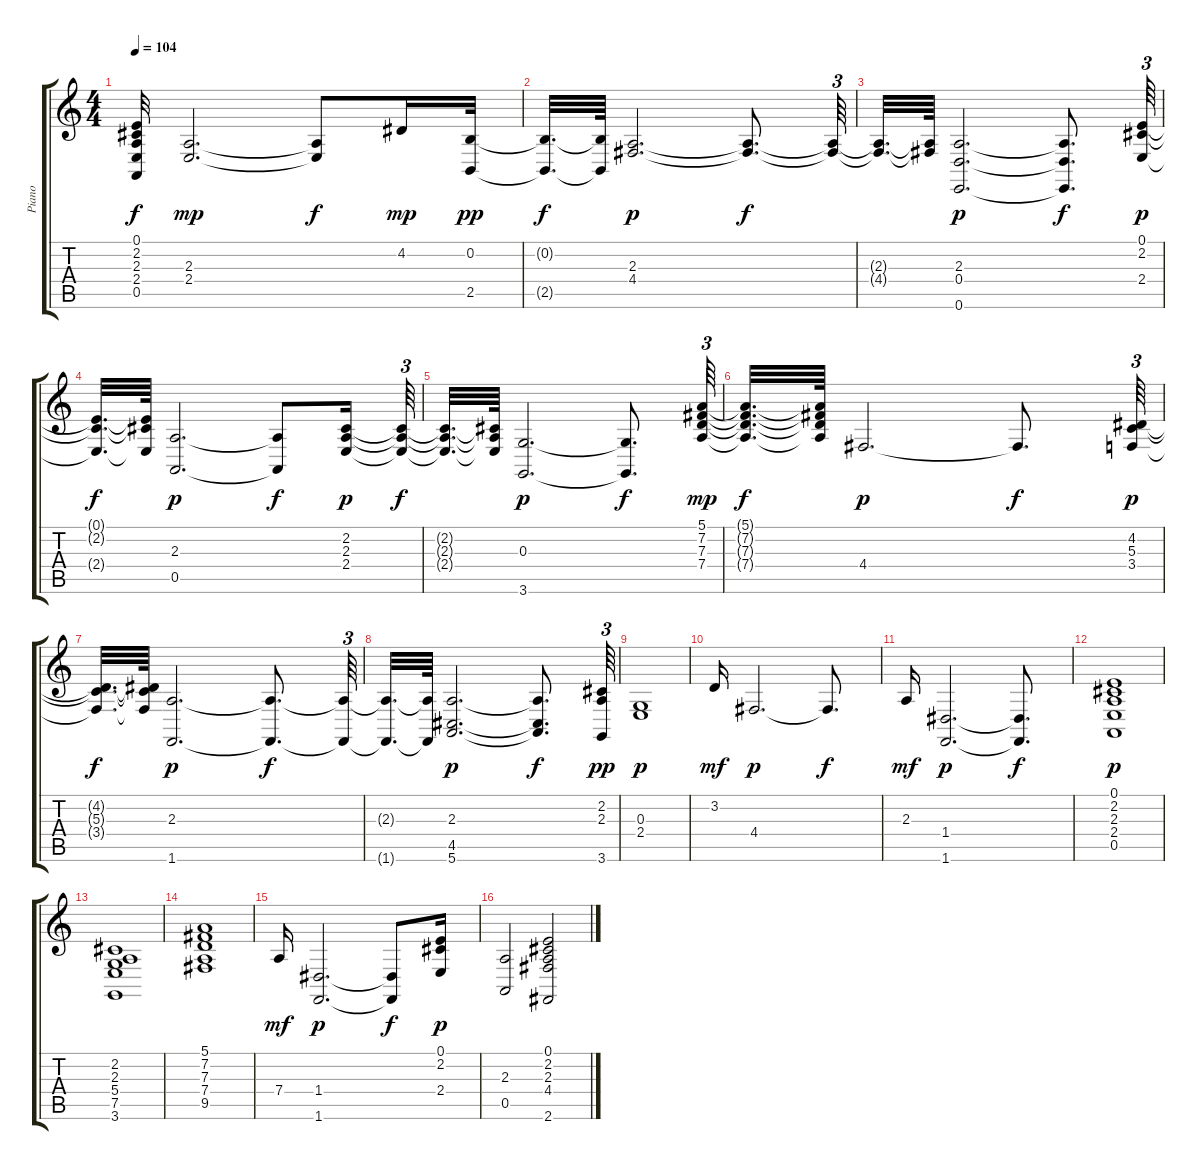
\track ("Piano   " "Piano   ") {instrument acousticgrandpiano}
\staff {score tabs}
\tuning (E4 B3 G3 D3 A2 E2) {hide}
\ts (4 4)
\tempo 104
\clef g2
\ks c
(0.1{t} 2.2{t} 2.3{t} 2.4{t} 0.5{t}).32{dy f} (2.3 2.4).2{d dy mp} (2.3{t} 2.4{t}).8{dy f} 4.2.16{dy mp} (0.2 2.5).32{dy pp} |
(0.2{t} 2.5{t}).32{d dy f} (0.2{t} 2.5{t}).64 (2.3 4.4).2{d dy p} (2.3{t} 4.4{t}).8{d dy f} (2.3{t} 4.4{t}).64{tu (3 2)} |
(2.3{t} 4.4{t}).32{d} (2.3{t} 4.4{t}).64 (2.3 0.4 0.6).2{d dy p} (2.3{t} 0.4{t} 0.6{t}).8{d dy f} (0.1 2.2 2.4).64{tu (3 2) dy p} |
(0.1{t} 2.2{t} 2.4{t}).32{d dy f} (0.1{t} 2.2{t} 2.4{t}).64 (2.3 0.5).2{d dy p} (2.3{t} 0.5{t}).8{dy f} (2.2 2.3 2.4).16{dy p} (2.2{t} 2.3{t} 2.4{t}).64{tu (3 2) dy f} |
(2.2{t} 2.3{t} 2.4{t}).32{d} (2.2{t} 2.3{t} 2.4{t}).64 (0.3 3.6).2{d dy p} (0.3{t} 3.6{t}).8{d dy f} (5.1 7.2 7.3 7.4).64{tu (3 2) dy mp} |
(5.1{t} 7.2{t} 7.3{t} 7.4{t}).32{d dy f} (5.1{t} 7.2{t} 7.3{t} 7.4{t}).64 4.4.2{d dy p} 4.4{t}.8{d dy f} (4.2 5.3 3.4).64{tu (3 2) dy p} |
(4.2{t} 5.3{t} 3.4{t}).32{d dy f} (4.2{t} 5.3{t} 3.4{t}).64 (2.3 1.6).2{d dy p} (2.3{t} 1.6{t}).8{d dy f} (2.3{t} 1.6{t}).64{tu (3 2)} |
(2.3{t} 1.6{t}).32{d} (2.3{t} 1.6{t}).64 (2.3 4.5 5.6).2{d dy p} (2.3{t} 4.5{t} 5.6{t}).8{d dy f} (2.2 2.3 3.6).64{tu (3 2) dy pp} |
(0.3 2.4).1{dy p} |
3.2.16{dy mf} 4.4.2{d dy p} 4.4{t}.8{d dy f} |
2.3.16{dy mf} (1.4 1.6).2{d dy p} (1.4{t} 1.6{t}).8{d dy f} |
(0.1 2.2 2.3 2.4 0.5).1{dy p} |
(2.2 2.3 5.4 7.5 3.6).1 |
(5.1 7.2 7.3 7.4 9.5).1 |
7.4.16{dy mf} (1.4 1.6).2{d dy p} (1.4{t} 1.6{t}).8{dy f} (0.1 2.2 2.4).16{dy p} |
(2.3 0.5).2 (0.1 2.2 2.3 4.4 2.6).2
